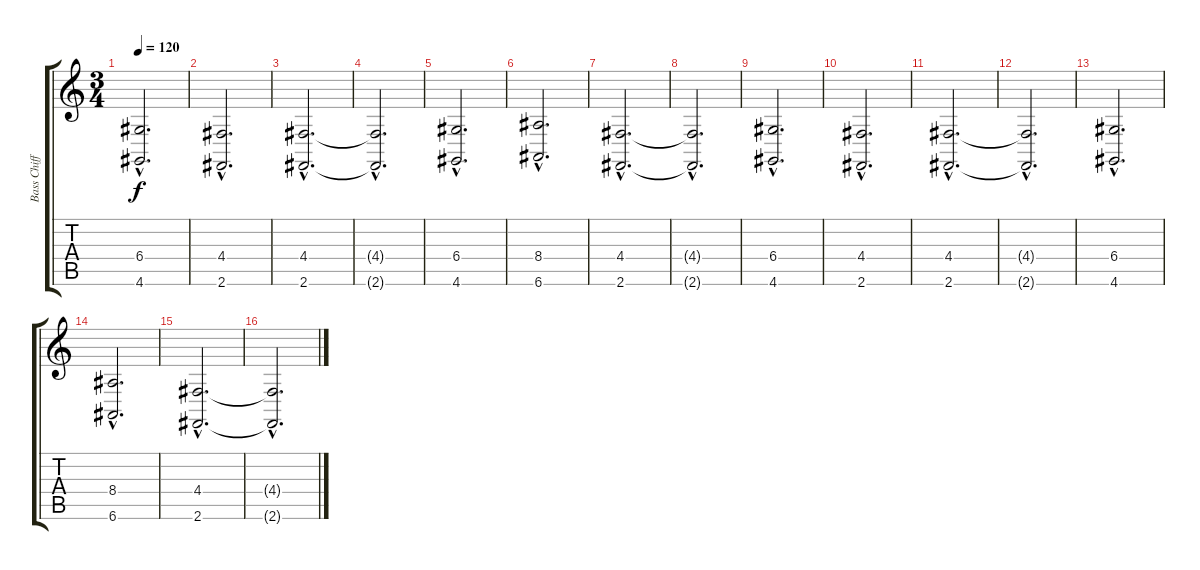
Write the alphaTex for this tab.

\track ("Bass Chiff Lead" "Bass Chiff") {instrument lead4chiff}
\staff {score tabs}
\tuning (E4 B3 G3 D3 A2 E2) {hide}
\ts (3 4)
\tempo 120
\clef g2
\ks c
(6.4{hac} 4.6{hac}).2{d dy f} |
(4.4{hac} 2.6{hac}).2{d} |
(4.4{hac} 2.6{hac}).2{d} |
(4.4{hac t} 2.6{hac t}).2{d} |
(6.4{hac} 4.6{hac}).2{d} |
(8.4{hac} 6.6{hac}).2{d} |
(4.4{hac} 2.6{hac}).2{d} |
(4.4{hac t} 2.6{hac t}).2{d} |
(6.4{hac} 4.6{hac}).2{d} |
(4.4{hac} 2.6{hac}).2{d} |
(4.4{hac} 2.6{hac}).2{d} |
(4.4{hac t} 2.6{hac t}).2{d} |
(6.4{hac} 4.6{hac}).2{d} |
(8.4{hac} 6.6{hac}).2{d} |
(4.4{hac} 2.6{hac}).2{d} |
(4.4{hac t} 2.6{hac t}).2{d}
